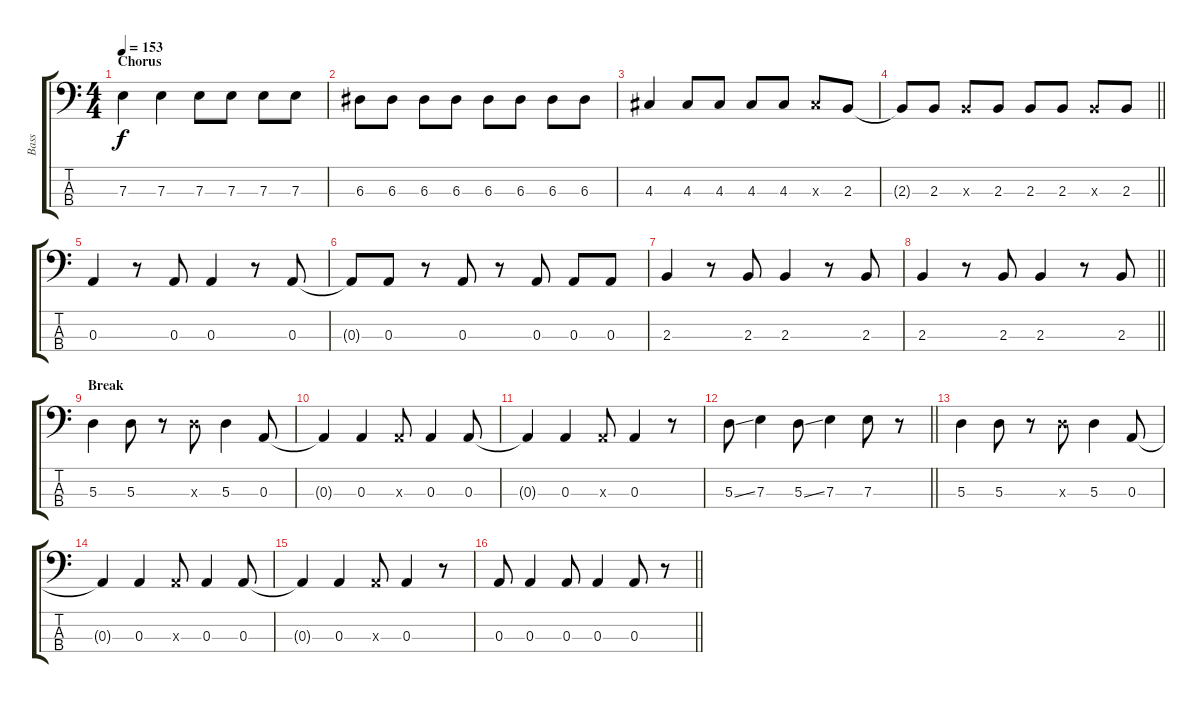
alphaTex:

\track ("Bass" "Bass") {instrument electricbassfinger}
\staff {score tabs}
\tuning (G2 D2 A1 E1) {hide}
\ts (4 4)
\section ("" "Chorus")
\tempo 153
\clef f4
\ks c
7.3.4{dy f} 7.3.4 7.3.8 7.3.8 7.3.8 7.3.8 |
6.3.8 6.3.8 6.3.8 6.3.8 6.3.8 6.3.8 6.3.8 6.3.8 |
4.3.4 4.3.8 4.3.8 4.3.8 4.3.8 4.3{x}.8 2.3.8 |
\barLineRight lightlight
2.3{t}.8 2.3.8 2.3{x}.8 2.3.8 2.3.8 2.3.8 2.3{x}.8 2.3.8 |
0.3.4 r.8 0.3.8 0.3.4 r.8 0.3.8 |
0.3{t}.8 0.3.8 r.8 0.3.8 r.8 0.3.8 0.3.8 0.3.8 |
2.3.4 r.8 2.3.8 2.3.4 r.8 2.3.8 |
\barLineRight lightlight
2.3.4 r.8 2.3.8 2.3.4 r.8 2.3.8 |
\section ("" "Break")
5.3.4 5.3.8 r.8 5.3{x}.8 5.3.4 0.3.8 |
0.3{t}.4 0.3.4 0.3{x}.8 0.3.4 0.3.8 |
0.3{t}.4 0.3.4 0.3{x}.8 0.3.4 r.8 |
\barLineRight lightlight
5.3{ss}.8 7.3.4 5.3{ss}.8 7.3.4 7.3.8 r.8 |
5.3.4 5.3.8 r.8 5.3{x}.8 5.3.4 0.3.8 |
0.3{t}.4 0.3.4 0.3{x}.8 0.3.4 0.3.8 |
0.3{t}.4 0.3.4 0.3{x}.8 0.3.4 r.8 |
\barLineRight lightlight
0.3.8 0.3.4 0.3.8 0.3.4 0.3.8 r.8
